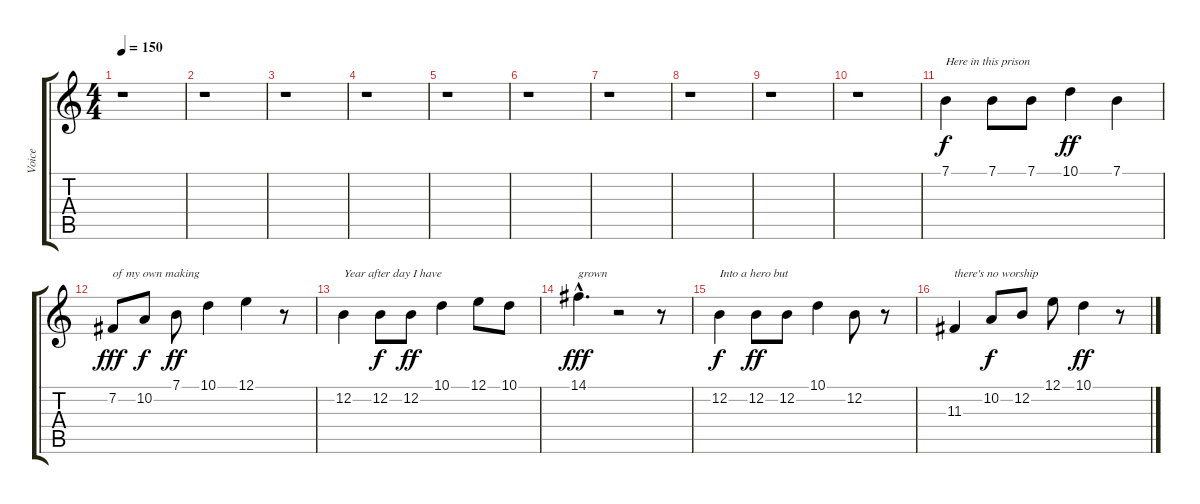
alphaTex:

\track ("Voice" "Voice") {instrument lead3calliope}
\staff {score tabs}
\tuning (E4 B3 G3 D3 A2 E2) {hide}
\ts (4 4)
\tempo 150
\clef g2
\ks c
r.1{dy f} |
r.1 |
r.1 |
r.1 |
r.1 |
r.1 |
r.1 |
r.1 |
r.1 |
r.1 |
7.1.4{txt "Here in this prison "} 7.1.8 7.1.8 10.1.4{dy ff} 7.1.4 |
7.2.8{txt "of my own making" dy fff} 10.2.8{dy f} 7.1.8{dy ff} 10.1.4 12.1.4 r.8 |
12.2.4{txt "Year after day I have "} 12.2.8{dy f} 12.2.8{dy ff} 10.1.4 12.1.8 10.1.8 |
14.1{hac}.4{d txt "grown" dy fff} r.2 r.8 |
12.2.4{txt "Into a hero but " dy f} 12.2.8{dy ff} 12.2.8 10.1.4 12.2.8 r.8 |
11.3.4{txt "there's no worship"} 10.2.8{dy f} 12.2.8 12.1.8 10.1.4{dy ff} r.8
